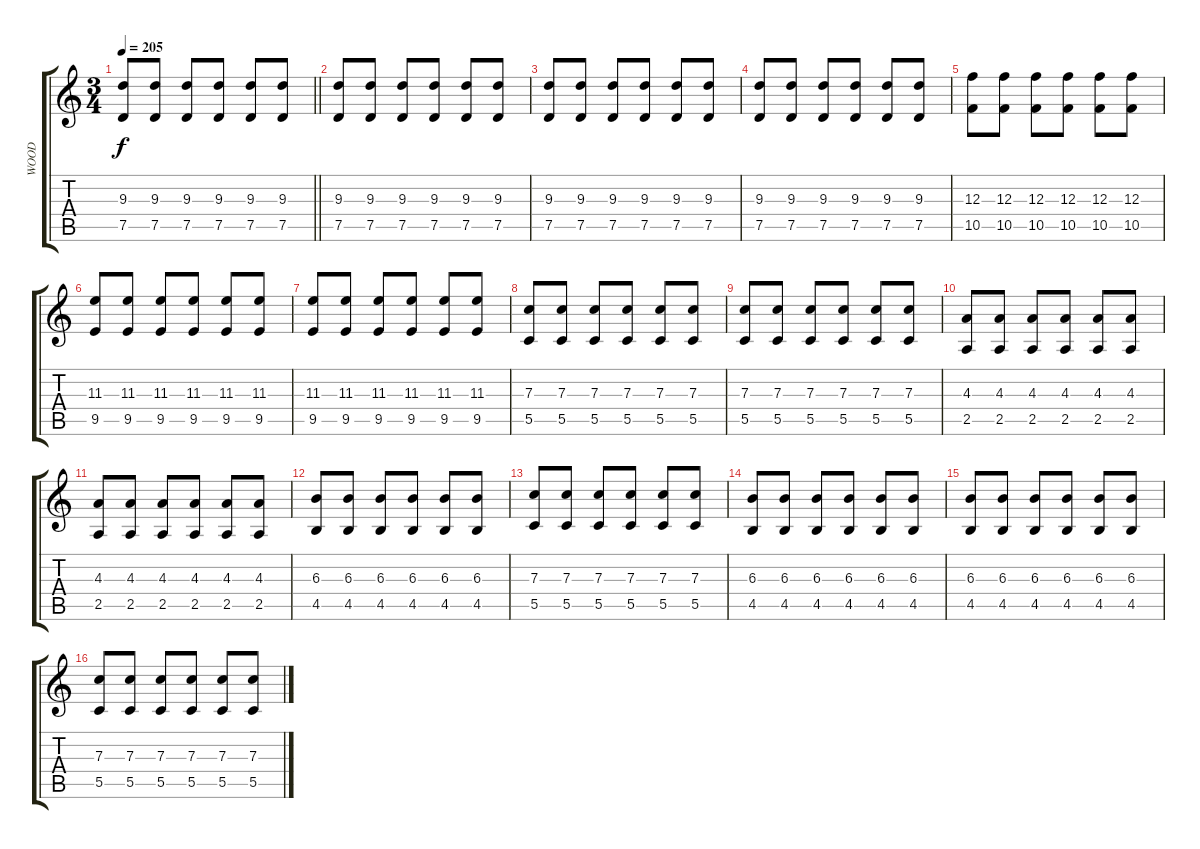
\track ("WOOD" "WOOD") {instrument distortionguitar}
\staff {score tabs}
\tuning (D4 A3 F3 C3 G2 C2) {hide}
\ts (3 4)
\tempo 205
\clef g2
\barLineRight lightlight
\ks c
(9.3 7.5).8{dy f} (9.3 7.5).8 (9.3 7.5).8 (9.3 7.5).8 (9.3 7.5).8 (9.3 7.5).8 |
(9.3 7.5).8 (9.3 7.5).8 (9.3 7.5).8 (9.3 7.5).8 (9.3 7.5).8 (9.3 7.5).8 |
(9.3 7.5).8 (9.3 7.5).8 (9.3 7.5).8 (9.3 7.5).8 (9.3 7.5).8 (9.3 7.5).8 |
(9.3 7.5).8 (9.3 7.5).8 (9.3 7.5).8 (9.3 7.5).8 (9.3 7.5).8 (9.3 7.5).8 |
(12.3 10.5).8 (12.3 10.5).8 (12.3 10.5).8 (12.3 10.5).8 (12.3 10.5).8 (12.3 10.5).8 |
(11.3 9.5).8 (11.3 9.5).8 (11.3 9.5).8 (11.3 9.5).8 (11.3 9.5).8 (11.3 9.5).8 |
(11.3 9.5).8 (11.3 9.5).8 (11.3 9.5).8 (11.3 9.5).8 (11.3 9.5).8 (11.3 9.5).8 |
(7.3 5.5).8 (7.3 5.5).8 (7.3 5.5).8 (7.3 5.5).8 (7.3 5.5).8 (7.3 5.5).8 |
(7.3 5.5).8 (7.3 5.5).8 (7.3 5.5).8 (7.3 5.5).8 (7.3 5.5).8 (7.3 5.5).8 |
(4.3 2.5).8 (4.3 2.5).8 (4.3 2.5).8 (4.3 2.5).8 (4.3 2.5).8 (4.3 2.5).8 |
(4.3 2.5).8 (4.3 2.5).8 (4.3 2.5).8 (4.3 2.5).8 (4.3 2.5).8 (4.3 2.5).8 |
(6.3 4.5).8 (6.3 4.5).8 (6.3 4.5).8 (6.3 4.5).8 (6.3 4.5).8 (6.3 4.5).8 |
(7.3 5.5).8 (7.3 5.5).8 (7.3 5.5).8 (7.3 5.5).8 (7.3 5.5).8 (7.3 5.5).8 |
(6.3 4.5).8 (6.3 4.5).8 (6.3 4.5).8 (6.3 4.5).8 (6.3 4.5).8 (6.3 4.5).8 |
(6.3 4.5).8 (6.3 4.5).8 (6.3 4.5).8 (6.3 4.5).8 (6.3 4.5).8 (6.3 4.5).8 |
(7.3 5.5).8 (7.3 5.5).8 (7.3 5.5).8 (7.3 5.5).8 (7.3 5.5).8 (7.3 5.5).8
